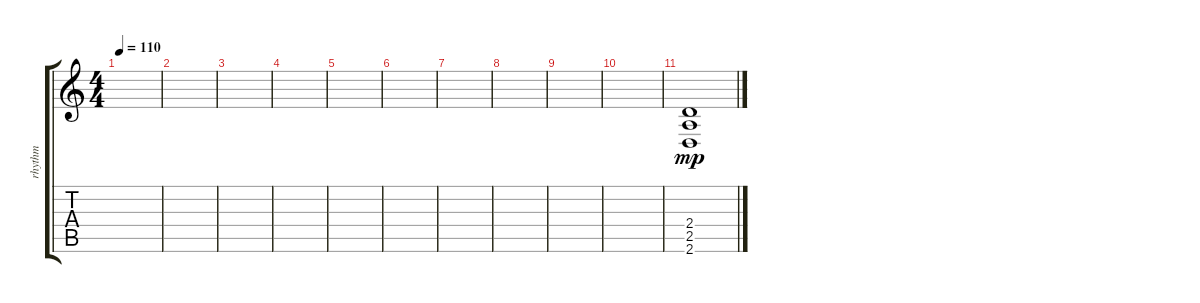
\track ("rhythm" "rhythm") {instrument distortionguitar}
\staff {score tabs}
\tuning (D4 A3 F3 C3 G2 C2) {hide}
\ts (4 4)
\tempo 110
\clef g2
\ks c
|
|
|
|
|
|
|
|
|
|
(2.4 2.5 2.6).1{dy mp}
